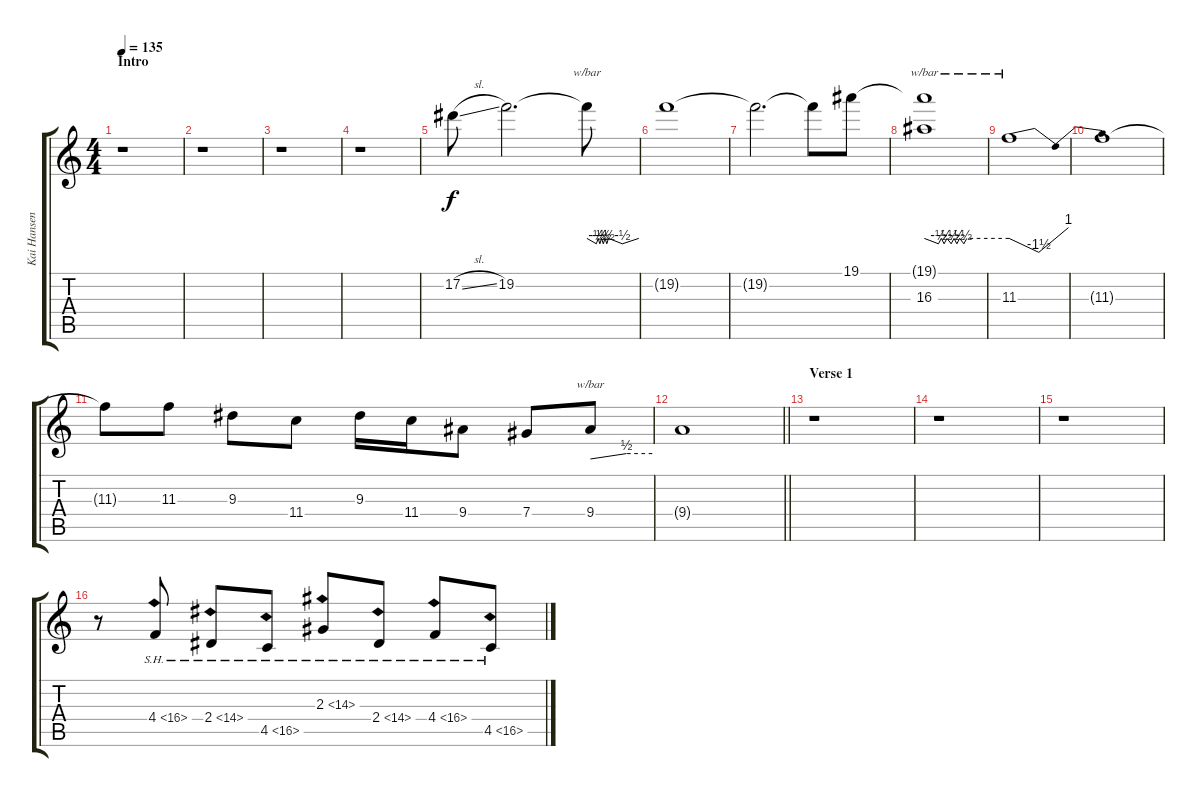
\track ("Kai Hansen" "Kai Hansen") {instrument distortionguitar}
\staff {score tabs}
\tuning (Eb4 Bb3 Gb3 Db3 Ab2 Eb2) {hide}
\ts (4 4)
\section ("" "Intro")
\tempo 135
\clef g2
\ks c
r.1{dy f instrument distortionguitar} |
r.1 |
r.1 |
r.1 |
17.2{sl}.8 19.2.2{d} 19.2{t}.8{tbe (custom default 0 0 11 -2 13 0 15 -2 17 0 19 -2 21 0 23 -2 25 0 41 -2 60 0)} |
19.2{t}.1 |
19.2{t}.2{d} 19.2{t}.8 19.1.8 |
(19.1{t} 16.3).1{tbe (custom default 0 0 10 -2 12 0 14 -2 16 0 19 -2 21 0 23 -2 25 0 28 -2 30 0 60 0)} |
11.3.1{tbe (dip default 0 0 44 -6 60 4)} |
11.3{t}.1 |
11.3{t}.8 11.3.8 9.3.8 11.4.8 9.3.16 11.4.16 9.4.8 7.4.8 9.4.8{tbe (custom default 0 0 35 2 60 2)} |
\barLineRight lightlight
9.4{t}.1 |
\section ("" "Verse 1")
r.1 |
r.1 |
r.1 |
r.8 4.4{sh 12}.8 2.4{sh 12}.8 4.5{sh 12}.8 2.3{sh 12}.8 2.4{sh 12}.8 4.4{sh 12}.8 4.5{sh 12}.8
